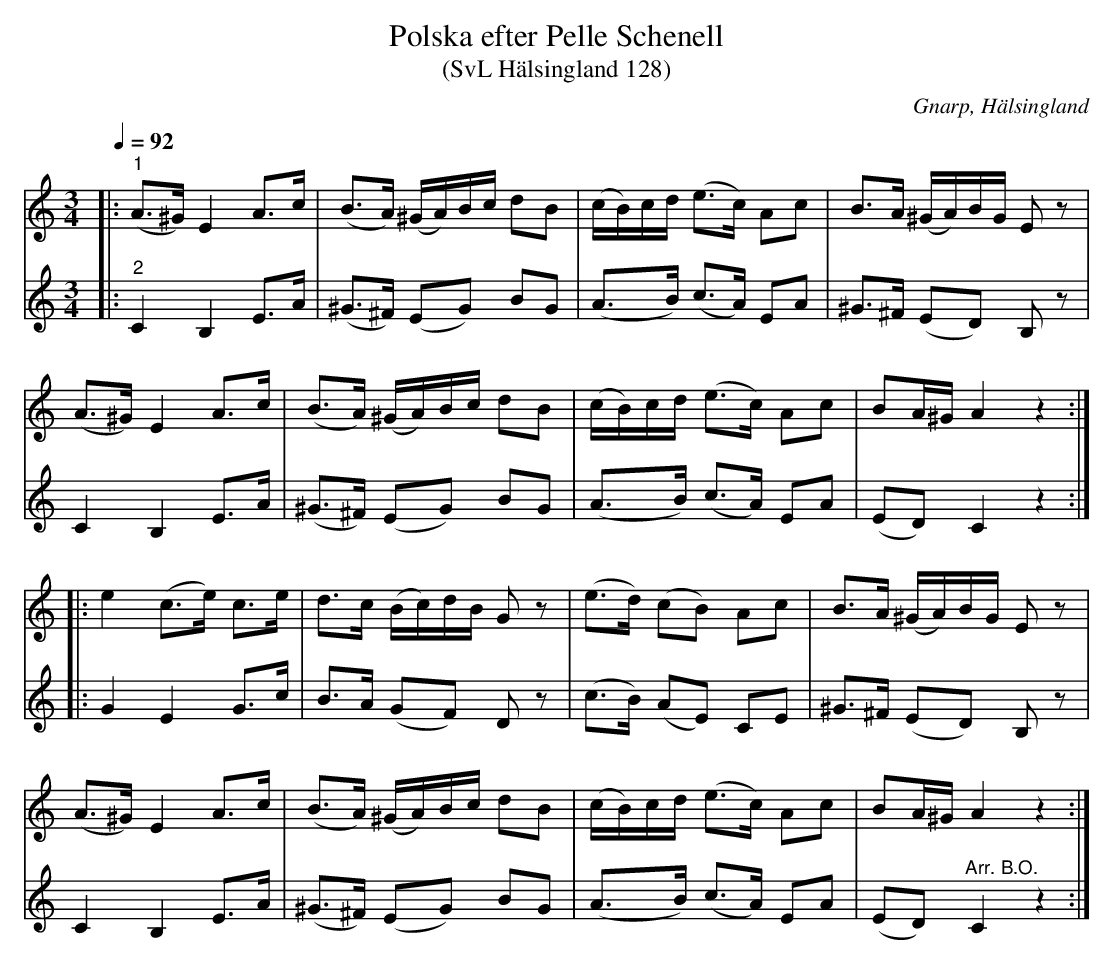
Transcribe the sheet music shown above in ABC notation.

X:1
T:Polska efter Pelle Schenell
T:(SvL Hälsingland 128)
O:Gnarp, Hälsingland
L:1/8
Q:1/4=92
M:3/4
K:Am
V:1
|:"^1" (A>^G) E2 A>c | (B>A) (^G/A/)B/c/ dB | (c/B/)c/d/ (e>c) Ac | B>A (^G/A/)B/G/ E z |
(A>^G) E2 A>c | (B>A) (^G/A/)B/c/ dB | (c/B/)c/d/ (e>c) Ac | BA/^G/ A2 z2 ::
 e2 (c>e) c>e | d>c (B/c/)d/B/ G z | (e>d) (cB) Ac | B>A (^G/A/)B/G/ E z |
(A>^G) E2 A>c | (B>A) (^G/A/)B/c/ dB | (c/B/)c/d/ (e>c) Ac | BA/^G/ A2 z2 :|
V:2
|:"^2" C2 B,2 E>A | (^G>^F) (EG) BG | (A>B) (c>A) EA | ^G>^F (ED) B, z |
C2 B,2 E>A | (^G>^F) (EG) BG | (A>B) (c>A) EA | (ED) C2 z2 ::
G2 E2 G>c | B>A (GF) D z | (c>B) (AE) CE | ^G>^F (ED) B, z |
C2 B,2 E>A | (^G>^F) (EG) BG | (A>B) (c>A) EA | (ED)"^Arr. B.O." C2 z2 :|
